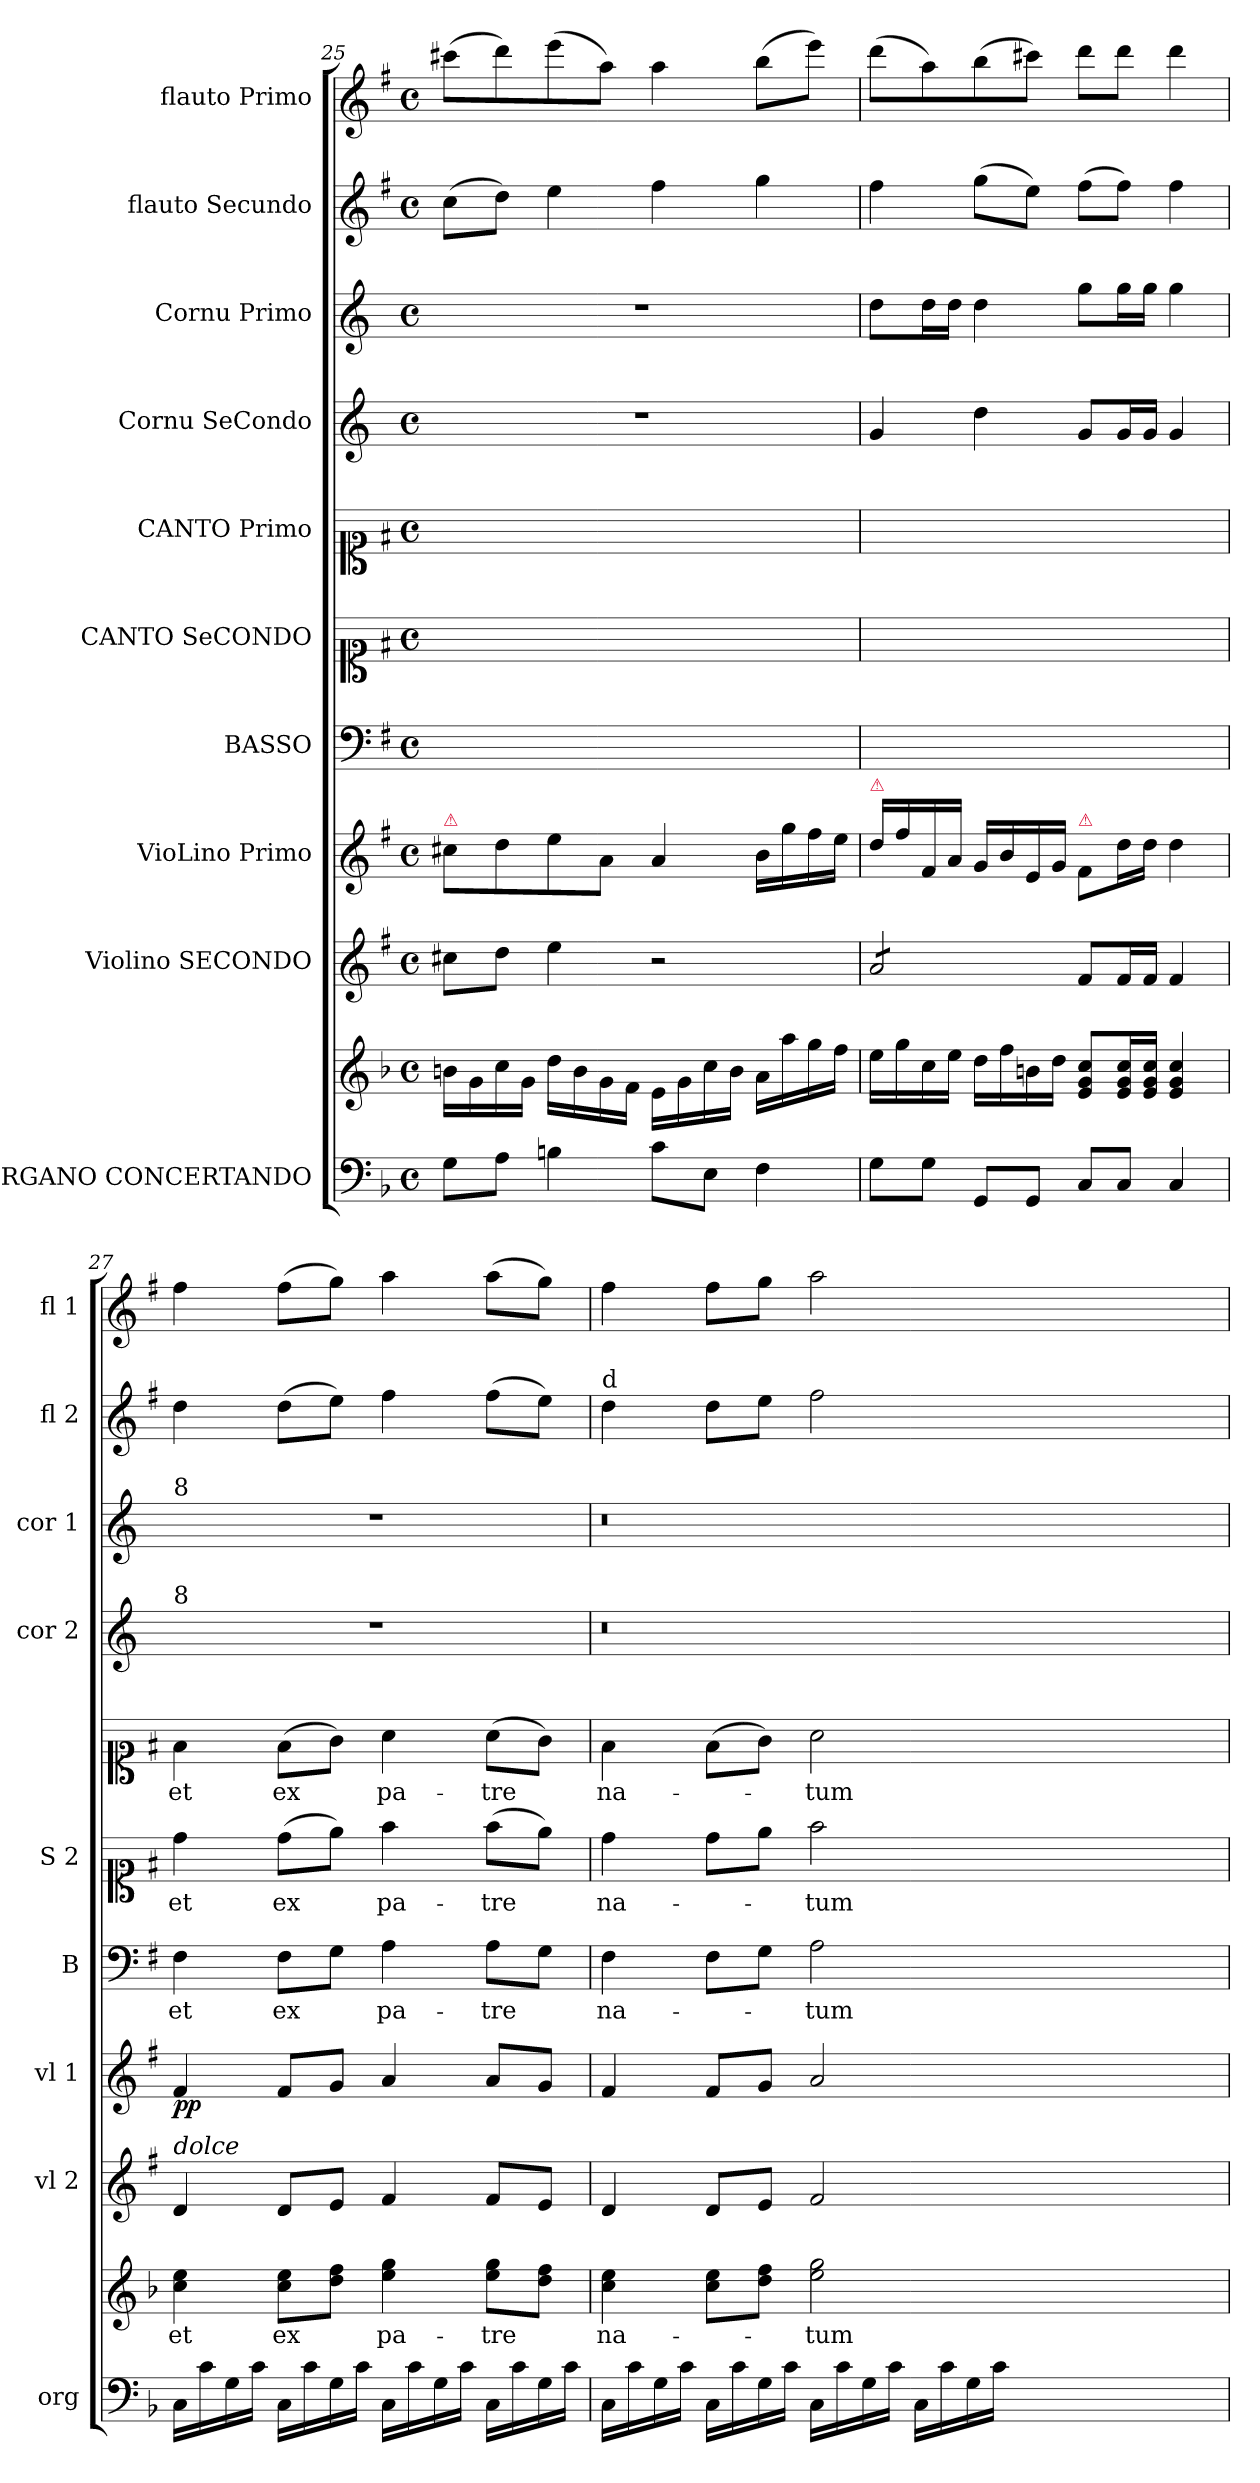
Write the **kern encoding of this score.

**kern	**kern	**text	**dynam	**kern	**dynam	**kern	**dynam	**kern	**text	**kern	**text	**kern	**text	**kern	**kern	**kern	**dynam	**kern
*part10	*part10	*part10	*part10	*part9	*part9	*part8	*part8	*part7	*part7	*part6	*part6	*part5	*part5	*part4	*part3	*part2	*part2	*part1
*staff11	*staff10	*staff10	*staff10/11	*staff9	*staff9	*staff8	*staff8	*staff7	*staff7	*staff6	*staff6	*staff5	*staff5	*staff4	*staff3	*staff2	*staff2	*staff1
*I"ORGANO CONCERTANDO	*	*	*	*I"Violino SECONDO	*	*I"VioLino Primo	*	*I"BASSO	*	*I"CANTO SeCONDO	*	*I"CANTO Primo	*	*I"Cornu SeCondo	*I"Cornu Primo	*I"flauto Secundo	*	*I"flauto Primo
*I'org	*	*	*	*I'vl 2	*	*I'vl 1	*	*I'B	*	*I'S 2	*	*	*	*I'cor 2	*I'cor 1	*I'fl 2	*	*I'fl 1
*clefF4	*clefG2	*	*	*clefG2	*	*clefG2	*	*clefF4	*	*clefC1	*	*clefC1	*	*clefG2	*clefG2	*clefG2	*	*clefG2
*ITrd-1c-2	*ITrd-1c-2	*	*	*	*	*	*	*	*	*	*	*	*	*ITrd3c5	*ITrd3c5	*	*	*
*k[f#]	*k[f#]	*	*	*k[f#]	*	*k[f#]	*	*k[f#]	*	*k[f#]	*	*k[f#]	*	*k[f#]	*k[f#]	*k[f#]	*	*k[f#]
*G:	*G:	*	*	*G:	*	*G:	*	*G:	*	*G:	*	*G:	*	*	*	*G:	*	*G:
*M4/4	*M4/4	*	*	*M4/4	*	*M4/4	*	*M4/4	*	*M4/4	*	*M4/4	*	*M4/4	*M4/4	*M4/4	*	*M4/4
*met(c)	*met(c)	*	*	*met(c)	*	*met(c)	*	*met(c)	*	*met(c)	*	*met(c)	*	*met(c)	*met(c)	*met(c)	*	*met(c)
=25	=25	=25	=25	=25	=25	=25	=25	=25	=25	=25	=25	=25	=25	=25	=25	=25	=25	=25
!	!	!	!	!	!	!LO:TX:a:color=crimson:t=⚠	!	!	!	!	!	!	!	!	!	!	!	!
8A\L	16cc#X\LL	.	.	8cc#X\L	.	8cc#X\L	.	1ryy	.	1ryy	.	1ryy	.	1r	1r	(8cc\L	.	(8ccc#X\L
.	16a\	.	.	.	.	.	.	.	.	.	.	.	.	.	.	.	.	.
8B\J	16dd\	.	.	8dd\J	.	8dd\	.	.	.	.	.	.	.	.	.	8dd\J)	.	8ddd\)
.	16a\JJ	.	.	.	.	.	.	.	.	.	.	.	.	.	.	.	.	.
4c#X\	16ee\LL	.	.	4ee\	.	8ee\	.	.	.	.	.	.	.	.	.	4ee\	.	(8eee\
.	16cc#\	.	.	.	.	.	.	.	.	.	.	.	.	.	.	.	.	.
.	16a\	.	.	.	.	8a/J	.	.	.	.	.	.	.	.	.	.	.	8aa\J)
.	16g\JJ	.	.	.	.	.	.	.	.	.	.	.	.	.	.	.	.	.
8d\L	16f#\LL	.	.	2r	.	4a/	.	.	.	.	.	.	.	.	.	4ff#\	.	4aa\
.	16a\	.	.	.	.	.	.	.	.	.	.	.	.	.	.	.	.	.
8F#\J	16dd\	.	.	.	.	.	.	.	.	.	.	.	.	.	.	.	.	.
.	16cc#\JJ	.	.	.	.	.	.	.	.	.	.	.	.	.	.	.	.	.
4G\	16b\LL	.	.	.	.	16b\LL	.	.	.	.	.	.	.	.	.	4gg\	.	(8bb\L
.	16bb\	.	.	.	.	16gg\	.	.	.	.	.	.	.	.	.	.	.	.
.	16aa\	.	.	.	.	16ff#\	.	.	.	.	.	.	.	.	.	.	.	8eee\J)
.	16gg\JJ	.	.	.	.	16ee\JJ	.	.	.	.	.	.	.	.	.	.	.	.
=26	=26	=26	=26	=26	=26	=26	=26	=26	=26	=26	=26	=26	=26	=26	=26	=26	=26	=26
!	!	!	!	!	!	!LO:TX:a:color=crimson:t=⚠	!	!	!	!	!	!	!	!	!	!	!	!
*	*	*	*	*tremolo	*	*	*	*	*	*	*	*	*	*	*	*	*	*
8A\L	16ff#\LL	.	.	8a/L	.	16dd\LL	.	1ryy	.	1ryy	.	1ryy	.	4d/	8a\L	4ff#\	.	(8ddd\L
.	16aa\	.	.	.	.	16ff#\	.	.	.	.	.	.	.	.	.	.	.	.
8A\J	16dd\	.	.	8a/	.	16f#/	.	.	.	.	.	.	.	.	16a\L	.	.	8aa\)
.	16ff#\JJ	.	.	.	.	16a/JJ	.	.	.	.	.	.	.	.	16a\JJ	.	.	.
8AA/L	16ee\LL	.	.	8a/	.	16g/LL	.	.	.	.	.	.	.	4a\	4a\	(8gg\L	.	(8bb\
.	16gg\	.	.	.	.	16b/	.	.	.	.	.	.	.	.	.	.	.	.
8AA/J	16cc#X\	.	.	8a/J	.	16e/	.	.	.	.	.	.	.	.	.	8ee\J)	.	8ccc#X\J)
*	*	*	*	*Xtremolo	*	*	*	*	*	*	*	*	*	*	*	*	*	*
.	16ee\JJ	.	.	.	.	16g/JJ	.	.	.	.	.	.	.	.	.	.	.	.
!	!	!	!	!	!	!LO:TX:a:color=crimson:t=⚠	!	!	!	!	!	!	!	!	!	!	!	!
!	!	!	!	!	!LO:DY:b	!	!LO:DY:b:rj	!	!	!	!	!	!	!	!	!	!	!
8D/L	8f#/ 8a/ 8dd/L	.	.	8f#/L	for.	8f#/L	for.	.	.	.	.	.	.	8d/L	8dd\L	(8ff#\L	.	8ddd\L
8D/J	16f#/ 16a/ 16dd/L	.	.	16f#/L	.	16dd\L	.	.	.	.	.	.	.	16d/L	16dd\L	8ff#\J)	.	8ddd\J
.	16f#/ 16a/ 16dd/JJ	.	.	16f#/JJ	.	16dd\JJ	.	.	.	.	.	.	.	16d/JJ	16dd\JJ	.	.	.
4D/	4f#/ 4a/ 4dd/	.	.	4f#/	.	4dd\	.	.	.	.	.	.	.	4d/	4dd\	4ff#\	.	4ddd\
=27	=27	=27	=27	=27	=27	=27	=27	=27	=27	=27	=27	=27	=27	=27	=27	=27	=27	=27
!	!	!	!	!	!	!	!	!	!	!	!	!	!	!	!LO:TX:a:t=8	!	!	!
!	!	!	!	!	!	!	!	!	!	!	!	!	!	!LO:TX:a:t=8	!	!	!	!
!	!	!	!	!LO:TX:a:i:t=dolce	!	!	!	!	!	!	!	!	!	!	!	!	!	!
!	!	!	!LO:DY:a	!	!	!	!LO:DY:b	!	!	!	!	!	!	!	!	!	!LO:DY:a	!
16D\LL	4dd\ 4ff#\	et	Pijaniſsimo	4d/	.	4f#/	pp	4F#\	et	4dd\	et	4f#\	et	1r	1r	4dd\	Piano	4ff#\
16d\	.	.	.	.	.	.	.	.	.	.	.	.	.	.	.	.	.	.
16A\	.	.	.	.	.	.	.	.	.	.	.	.	.	.	.	.	.	.
16d\JJ	.	.	.	.	.	.	.	.	.	.	.	.	.	.	.	.	.	.
16D\LL	8dd\ 8ff#\L	ex	.	8d/L	.	8f#/L	.	8F#\L	ex	(8dd\L	ex	(8f#\L	ex	.	.	(8dd\L	.	(8ff#\L
16d\	.	.	.	.	.	.	.	.	.	.	.	.	.	.	.	.	.	.
16A\	8ee\ 8gg\J	.	.	8e/J	.	8g/J	.	8G\J	.	8ee\J)	.	8g\J)	.	.	.	8ee\J)	.	8gg\J)
16d\JJ	.	.	.	.	.	.	.	.	.	.	.	.	.	.	.	.	.	.
16D\LL	4ff#\ 4aa\	pa-	.	4f#/	.	4a/	.	4A\	pa-	4ff#\	pa-	4a\	pa-	.	.	4ff#\	.	4aa\
16d\	.	.	.	.	.	.	.	.	.	.	.	.	.	.	.	.	.	.
16A\	.	.	.	.	.	.	.	.	.	.	.	.	.	.	.	.	.	.
16d\JJ	.	.	.	.	.	.	.	.	.	.	.	.	.	.	.	.	.	.
16D\LL	8ff#\ 8aa\L	-tre	.	8f#/L	.	8a/L	.	8A\L	-tre	(8ff#\L	-tre	(8a\L	-tre	.	.	(8ff#\L	.	(8aa\L
16d\	.	.	.	.	.	.	.	.	.	.	.	.	.	.	.	.	.	.
16A\	8ee\ 8gg\J	.	.	8e/J	.	8g/J	.	8G\J	.	8ee\J)	.	8g\J)	.	.	.	8ee\J)	.	8gg\J)
16d\JJ	.	.	.	.	.	.	.	.	.	.	.	.	.	.	.	.	.	.
=28	=28	=28	=28	=28	=28	=28	=28	=28	=28	=28	=28	=28	=28	=28	=28	=28	=28	=28
!	!	!	!	!	!	!	!	!	!	!	!	!	!	!	!	!LO:TX:a:t=d	!	!
16D\LL	4dd\ 4ff#\	na-	.	4d/	.	4f#/	.	4F#\	na-	4dd\	na-	4f#\	na-	0.r	0.r	4dd\	.	4ff#\
16d\	.	.	.	.	.	.	.	.	.	.	.	.	.	.	.	.	.	.
16A\	.	.	.	.	.	.	.	.	.	.	.	.	.	.	.	.	.	.
16d\JJ	.	.	.	.	.	.	.	.	.	.	.	.	.	.	.	.	.	.
16D\LL	8dd\ 8ff#\L	.	.	8d/L	.	8f#/L	.	8F#\L	.	8dd\L	.	(8f#\L	.	.	.	8dd\L	.	8ff#\L
16d\	.	.	.	.	.	.	.	.	.	.	.	.	.	.	.	.	.	.
16A\	8ee\ 8gg\J	.	.	8e/J	.	8g/J	.	8G\J	.	8ee\J	.	8g\J)	.	.	.	8ee\J	.	8gg\J
16d\JJ	.	.	.	.	.	.	.	.	.	.	.	.	.	.	.	.	.	.
16D\LL	2ff#\ 2aa\	-tum	.	2f#/	.	2a/	.	2A\	-tum	2ff#\	-tum	2a\	-tum	.	.	2ff#\	.	2aa\
16d\	.	.	.	.	.	.	.	.	.	.	.	.	.	.	.	.	.	.
16A\	.	.	.	.	.	.	.	.	.	.	.	.	.	.	.	.	.	.
16d\JJ	.	.	.	.	.	.	.	.	.	.	.	.	.	.	.	.	.	.
16D\LL	.	.	.	.	.	.	.	.	.	.	.	.	.	.	.	.	.	.
16d\	.	.	.	.	.	.	.	.	.	.	.	.	.	.	.	.	.	.
16A\	.	.	.	.	.	.	.	.	.	.	.	.	.	.	.	.	.	.
16d\JJ	.	.	.	.	.	.	.	.	.	.	.	.	.	.	.	.	.	.
0ryy	0ryy	.	.	0ryy	.	0ryy	.	0ryy	.	0ryy	.	0ryy	.	.	.	0ryy	.	0ryy
=	=	=	=	=	=	=	=	=	=	=	=	=	=	=	=	=	=	=
*-	*-	*-	*-	*-	*-	*-	*-	*-	*-	*-	*-	*-	*-	*-	*-	*-	*-	*-
